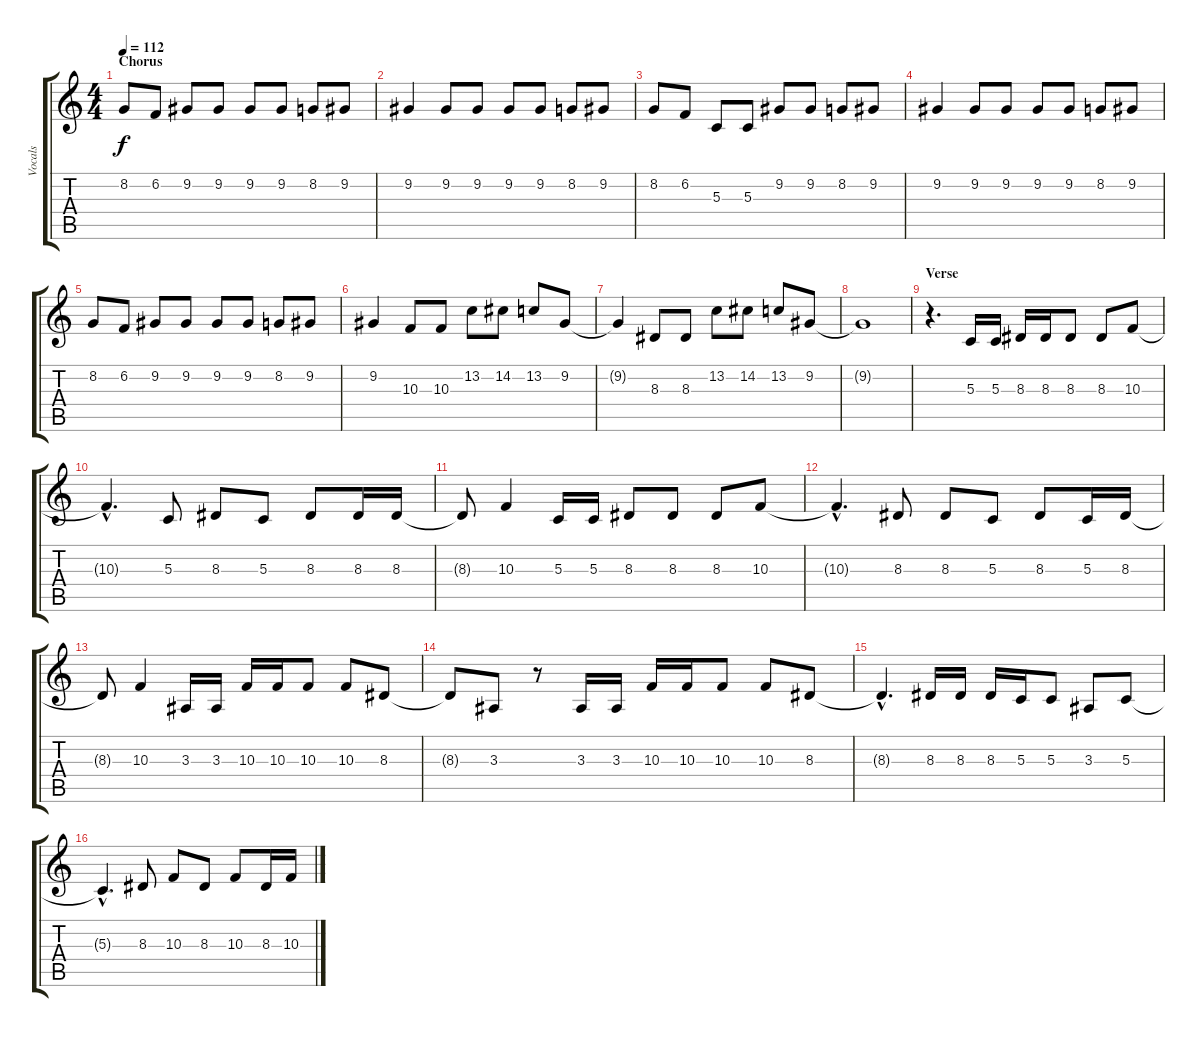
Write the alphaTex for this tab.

\track ("Vocals" "Vocals") {instrument trumpet}
\staff {score tabs}
\tuning (E4 B3 G3 D3 A2 E2) {hide}
\ts (4 4)
\section ("" "Chorus")
\tempo 112
\clef g2
\ks c
8.2.8{dy f} 6.2.8 9.2.8 9.2.8 9.2.8 9.2.8 8.2.8 9.2.8 |
9.2.4 9.2.8 9.2.8 9.2.8 9.2.8 8.2.8 9.2.8 |
8.2.8 6.2.8 5.3.8 5.3.8 9.2.8 9.2.8 8.2.8 9.2.8 |
9.2.4 9.2.8 9.2.8 9.2.8 9.2.8 8.2.8 9.2.8 |
8.2.8 6.2.8 9.2.8 9.2.8 9.2.8 9.2.8 8.2.8 9.2.8 |
9.2.4 10.3.8 10.3.8 13.2.8 14.2.8 13.2.8 9.2.8 |
9.2{t}.4 8.3.8 8.3.8 13.2.8 14.2.8 13.2.8 9.2.8 |
9.2{t}.1 |
\section ("" "Verse")
r.4{d} 5.3.16 5.3.16 8.3.16 8.3.16 8.3.8 8.3.8 10.3.8 |
10.3{hac t}.4{d} 5.3.8 8.3.8 5.3.8 8.3.8 8.3.16 8.3.16 |
8.3{t}.8 10.3.4 5.3.16 5.3.16 8.3.8 8.3.8 8.3.8 10.3.8 |
10.3{hac t}.4{d} 8.3.8 8.3.8 5.3.8 8.3.8 5.3.16 8.3.16 |
8.3{t}.8 10.3.4 3.3.16 3.3.16 10.3.16 10.3.16 10.3.8 10.3.8 8.3.8 |
8.3{t}.8 3.3.8 r.8 3.3.16 3.3.16 10.3.16 10.3.16 10.3.8 10.3.8 8.3.8 |
8.3{hac t}.4{d} 8.3.16 8.3.16 8.3.16 5.3.16 5.3.8 3.3.8 5.3.8 |
5.3{hac t}.4{d} 8.3.8 10.3.8 8.3.8 10.3.8 8.3.16 10.3.16
